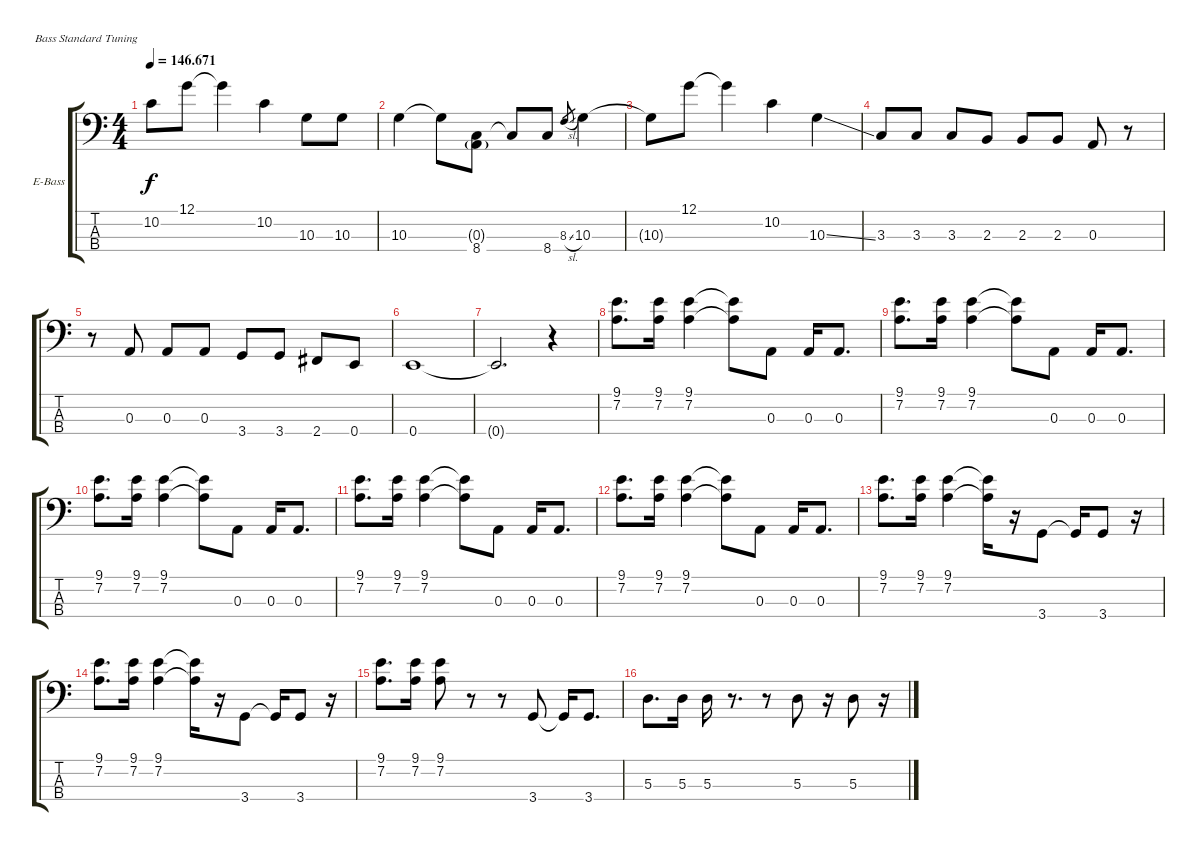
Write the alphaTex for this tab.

\bracketExtendMode groupsimilarinstruments
\firstSystemTrackNameOrientation horizontal
\otherSystemsTrackNameOrientation horizontal
\track ("Bass" "E-Bass") {instrument electricbassfinger}
\staff {score tabs}
\tuning (G2 D2 A1 E1)
\ts (4 4)
\tempo
146.671
\accidentals auto
\clef f4
\ottava regular
\simile none
\ks c
10.2{t}.8{dy f} 12.1.8 12.1{t}.4 10.2.4 10.3.8 10.3.8 |
10.3.4 10.3{t}.8 (0.3{g} 8.4).8 8.4{t}.8 8.4.8 8.3{sl}.8{gr} 10.3.4 |
10.3{t}.8 12.1.8 12.1{t}.4 10.2.4 10.3{ss}.4 |
3.3.8 3.3.8 3.3.8 2.3.8 2.3.8 2.3.8 0.3.8 r.8 |
r.8 0.3.8 0.3.8 0.3.8 3.4.8 3.4.8 2.4.8 0.4.8 |
0.4.1 |
0.4{t}.2{d} r.4 |
(9.1 7.2).8{d} (9.1 7.2).16 (9.1 7.2).4 (9.1{t} 7.2{t}).8 0.3.8 0.3.16 0.3.8{d} |
(9.1 7.2).8{d} (9.1 7.2).16 (9.1 7.2).4 (9.1{t} 7.2{t}).8 0.3.8 0.3.16 0.3.8{d} |
(9.1 7.2).8{d} (9.1 7.2).16 (9.1 7.2).4 (9.1{t} 7.2{t}).8 0.3.8 0.3.16 0.3.8{d} |
(9.1 7.2).8{d} (9.1 7.2).16 (9.1 7.2).4 (9.1{t} 7.2{t}).8 0.3.8 0.3.16 0.3.8{d} |
(9.1 7.2).8{d} (9.1 7.2).16 (9.1 7.2).4 (9.1{t} 7.2{t}).8 0.3.8 0.3.16 0.3.8{d} |
(9.1 7.2).8{d} (9.1 7.2).16 (9.1 7.2).4 (9.1{t} 7.2{t}).16 r.16 3.4.8 3.4{t}.16 3.4.8 r.16 |
(9.1 7.2).8{d} (9.1 7.2).16 (9.1 7.2).4 (9.1{t} 7.2{t}).16 r.16 3.4.8 3.4{t}.16 3.4.8 r.16 |
(9.1 7.2).8{d} (9.1 7.2).16 (9.1 7.2).8 r.8 r.8 3.4.8 3.4{t}.16 3.4.8{d} |
5.3.8{d} 5.3.16 5.3.16 r.8{d} r.8 5.3.8 r.16 5.3.8 r.16
